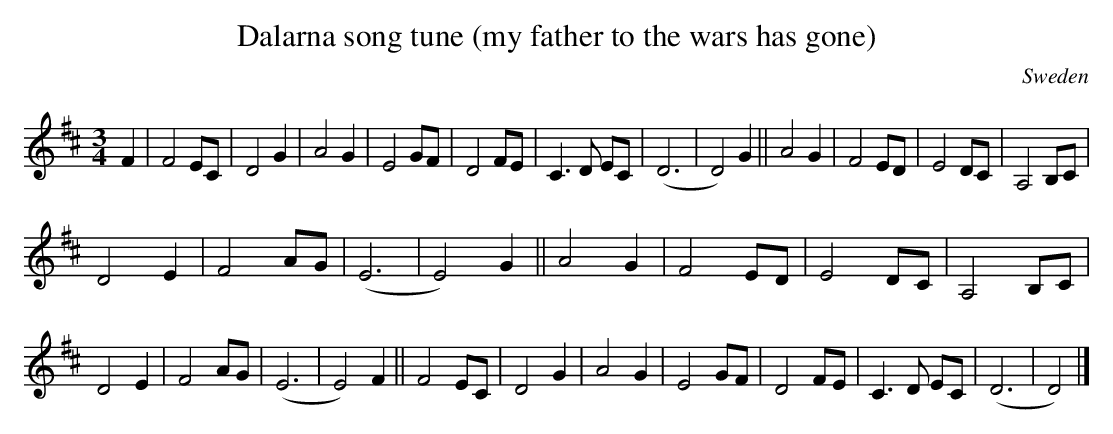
X:1
T:Dalarna song tune (my father to the wars has gone)
M:3/4
O:Sweden
K:D major
F2|\
F4 EC|D4 G2 |A4 G2|E4  GF|\
D4 FE|C3D EC|(D6  |D4) G2||\
A4 G2|F4 ED |E4 DC|A,4 B,C|
D4 E2|F4 AG |(E6  |E4) G2||\
A4 G2|F4 ED |E4 DC|A,4 B,C|
D4 E2|F4 AG |(E6  |E4) F2||\
F4 EC|D4 G2 |A4 G2|E4 GF |\
D4 FE|C3D EC|(D6  |D4)|]
